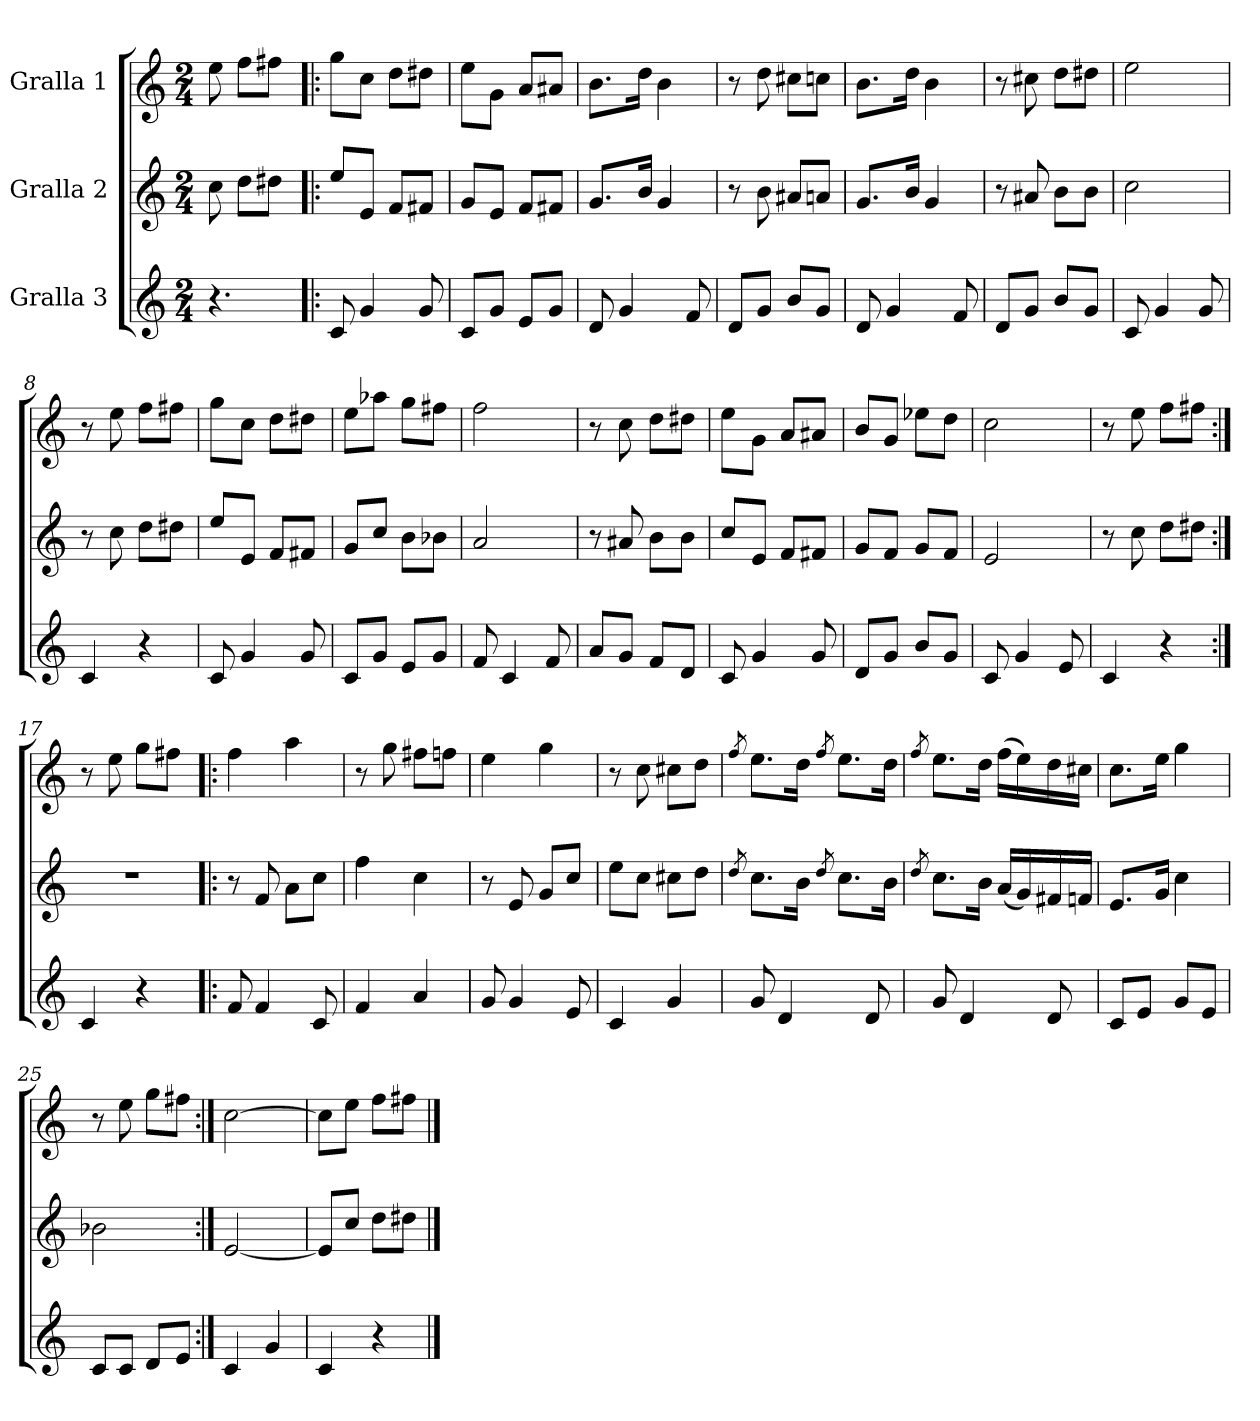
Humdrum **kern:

**kern	**kern	**kern
*part3	*part2	*part1
*staff3	*staff2	*staff1
*I"Gralla 3	*I"Gralla 2	*I"Gralla 1
*clefG2	*clefG2	*clefG2
*k[]	*k[]	*k[]
*M2/4	*M2/4	*M2/4
*MM120	*MM120	*MM120
=	=	=
4.r	8cc\	8ee\
.	8dd\L	8ff\L
.	8dd#X\J	8ff#X\J
=1!|:	=1!|:	=1!|:
8c/	8ee/L	8gg\L
4g/	8e/J	8cc\J
.	8f/L	8dd\L
8g/	8f#X/J	8dd#X\J
=2	=2	=2
8c/L	8g/L	8ee\L
8g/J	8e/J	8g\J
8e/L	8f/L	8a/L
8g/J	8f#X/J	8a#X/J
=3	=3	=3
8d/	8.g/L	8.b\L
4g/	.	.
.	16b/Jk	16dd\Jk
.	4g/	4b\
8f/	.	.
=4	=4	=4
8d/L	8r	8r
8g/J	8b\	8dd\
8b/L	8a#X/L	8cc#X\L
8g/J	8an/J	8ccn\J
=5	=5	=5
8d/	8.g/L	8.b\L
4g/	.	.
.	16b/Jk	16dd\Jk
.	4g/	4b\
8f/	.	.
=6	=6	=6
8d/L	8r	8r
8g/J	8a#X/	8cc#X\
8b/L	8b\L	8dd\L
8g/J	8b\J	8dd#X\J
=7	=7	=7
8c/	2cc\	2ee\
4g/	.	.
8g/	.	.
=8	=8	=8
4c/	8r	8r
.	8cc\	8ee\
4r	8dd\L	8ff\L
.	8dd#X\J	8ff#X\J
!!LO:LB:g=z
=9	=9	=9
8c/	8ee/L	8gg\L
4g/	8e/J	8cc\J
.	8f/L	8dd\L
8g/	8f#X/J	8dd#X\J
=10	=10	=10
8c/L	8g/L	8ee\L
8g/J	8cc/J	8aa-X\J
8e/L	8b\L	8gg\L
8g/J	8b-X\J	8ff#X\J
=11	=11	=11
8f/	2a/	2ff\
4c/	.	.
8f/	.	.
=12	=12	=12
8a/L	8r	8r
8g/J	8a#X/	8cc\
8f/L	8b\L	8dd\L
8d/J	8b\J	8dd#X\J
=13	=13	=13
8c/	8cc/L	8ee\L
4g/	8e/J	8g\J
.	8f/L	8a/L
8g/	8f#X/J	8a#X/J
=14	=14	=14
8d/L	8g/L	8b/L
8g/J	8f/J	8g/J
8b/L	8g/L	8ee-X\L
8g/J	8f/J	8dd\J
=15	=15	=15
8c/	2e/	2cc\
4g/	.	.
8e/	.	.
=16	=16	=16
4c/	8r	8r
.	8cc\	8ee\
4r	8dd\L	8ff\L
.	8dd#X\J	8ff#X\J
=17:|!	=17:|!	=17:|!
4c/	2r	8r
.	.	8ee\
4r	.	8gg\L
.	.	8ff#X\J
!!LO:LB:g=z
=18!|:	=18!|:	=18!|:
8f/	8r	4ff\
4f/	8f/	.
.	8a\L	4aa\
8c/	8cc\J	.
=19	=19	=19
4f/	4ff\	8r
.	.	8gg\
4a/	4cc\	8ff#X\L
.	.	8ffn\J
=20	=20	=20
8g/	8r	4ee\
4g/	8e/	.
.	8g/L	4gg\
8e/	8cc/J	.
=21	=21	=21
4c/	8ee\L	8r
.	8cc\J	8cc\
4g/	8cc#X\L	8cc#X\L
.	8dd\J	8dd\J
=22	=22	=22
.	8qdd/	8qff/
8g/	8.cc\L	8.ee\L
4d/	.	.
.	16b\Jk	16dd\Jk
.	8qdd/	8qff/
.	8.cc\L	8.ee\L
8d/	.	.
.	16b\Jk	16dd\Jk
=23	=23	=23
.	8qdd/	8qff/
8g/	8.cc\L	8.ee\L
4d/	.	.
.	16b\Jk	16dd\Jk
.	(<16a/LL	(>16ff\LL
.	16g/)	16ee\)
8d/	16f#X/	16dd\
.	16fn/JJ	16cc#X\JJ
=24	=24	=24
8c/L	8.e/L	8.cc\L
8e/J	.	.
.	16g/Jk	16ee\Jk
8g/L	4cc\	4gg\
8e/J	.	.
=25	=25	=25
8c/L	2b-X\	8r
8c/J	.	8ee\
8d/L	.	8gg\L
8e/J	.	8ff#X\J
!!LO:LB:g=z
=26:|!	=26:|!	=26:|!
4c/	[2e/	[2cc\
4g/	.	.
=27	=27	=27
4c/	8e/L]	8cc\L]
.	8cc/J	8ee\J
4r	8dd\L	8ff\L
.	8dd#X\J	8ff#X\J
==	==	==
*-	*-	*-
